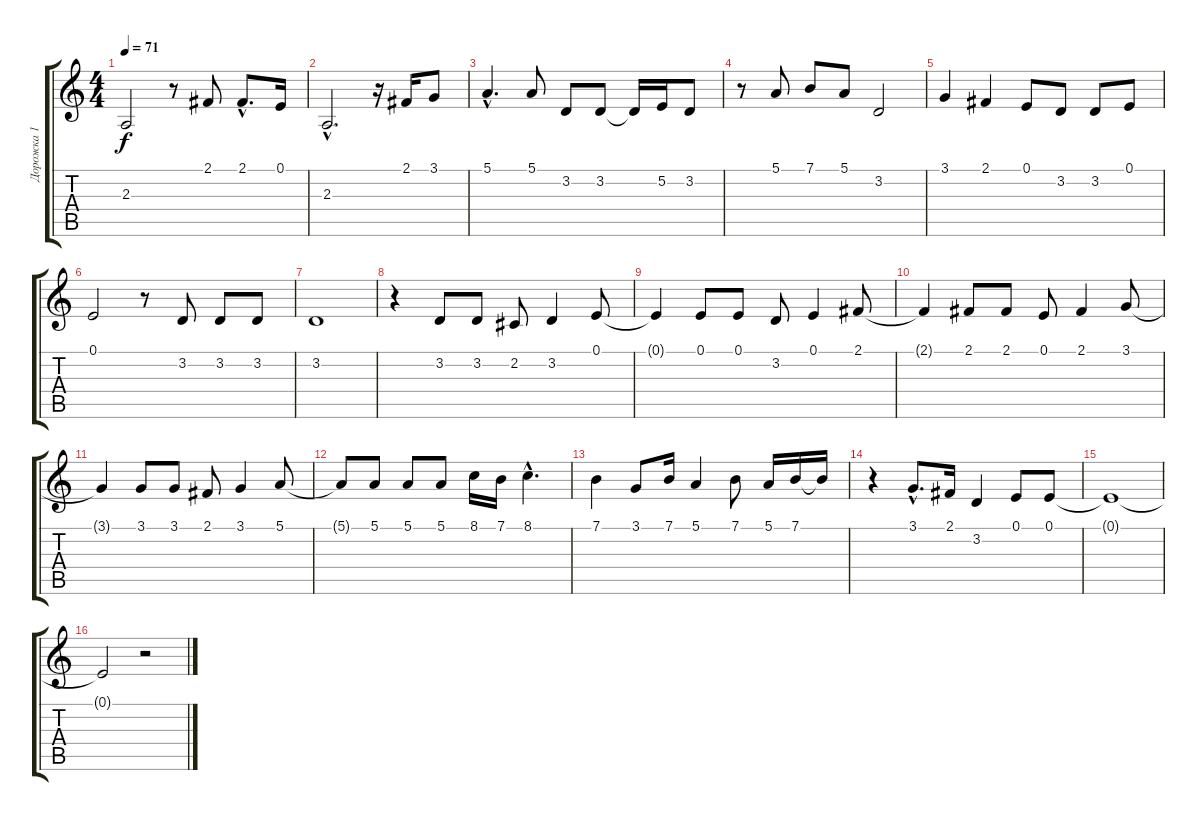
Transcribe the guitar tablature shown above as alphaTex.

\track ("Дорожка 1" "Дорожка 1") {instrument trumpet}
\staff {score tabs}
\tuning (E4 B3 G3 D3 A2 E2) {hide}
\ts (4 4)
\tempo 71
\clef g2
\ks c
2.3.2{dy f} r.8 2.1.8 2.1{hac}.8{d} 0.1.16 |
2.3{hac}.2{d} r.16 2.1.16 3.1.8 |
5.1{hac}.4{d} 5.1.8 3.2.8 3.2.8 3.2{t}.16 5.2.16 3.2.8 |
r.8 5.1.8 7.1.8 5.1.8 3.2.2 |
3.1.4 2.1.4 0.1.8 3.2.8 3.2.8 0.1.8 |
0.1.2 r.8 3.2.8 3.2.8 3.2.8 |
3.2.1 |
r.4 3.2.8 3.2.8 2.2.8 3.2.4 0.1.8 |
0.1{t}.4 0.1.8 0.1.8 3.2.8 0.1.4 2.1.8 |
2.1{t}.4 2.1.8 2.1.8 0.1.8 2.1.4 3.1.8 |
3.1{t}.4 3.1.8 3.1.8 2.1.8 3.1.4 5.1.8 |
5.1{t}.8 5.1.8 5.1.8 5.1.8 8.1.16 7.1.16 8.1{hac}.4{d} |
7.1.4 3.1.8 7.1.16 5.1.4 7.1.8 5.1.16 7.1.16 7.1{t}.16 |
r.4 3.1{hac}.8{d} 2.1.16 3.2.4 0.1.8 0.1.8 |
0.1{t}.1 |
0.1{t}.2 r.2
